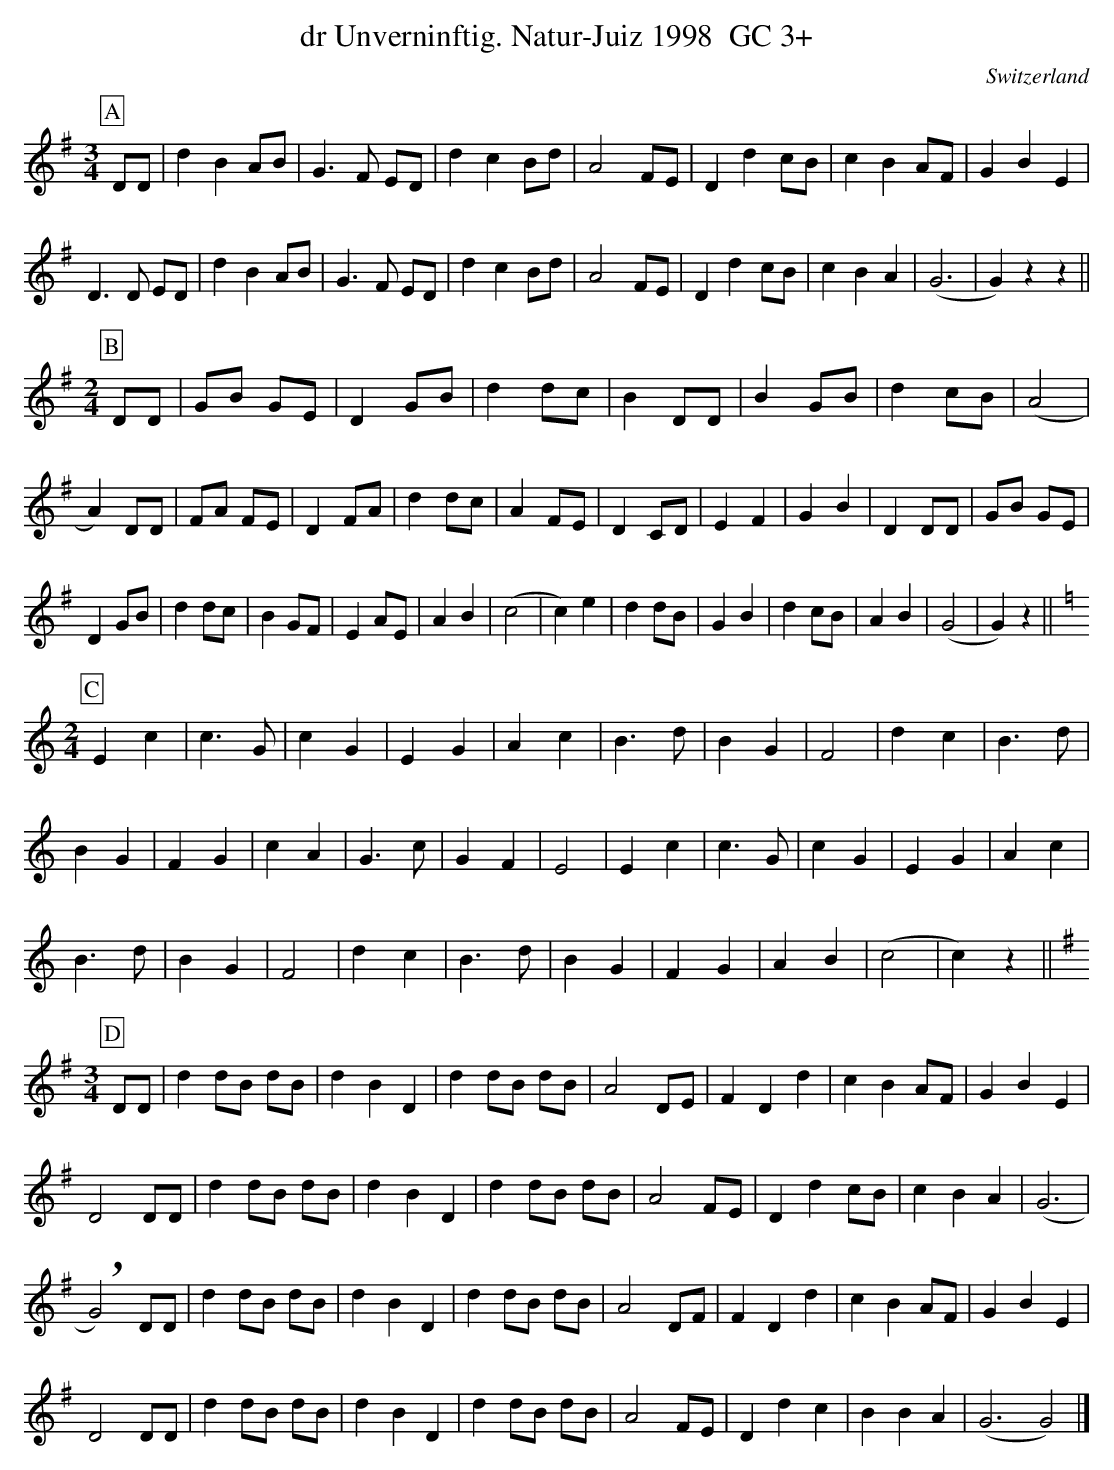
X:1
T:dr Unverninftig. Natur-Juiz 1998  GC 3+
M:3/4
L:1/4
O:Switzerland
K:G major
[P:A] D/2D/2 |dB A/2B/2 | G>F E/2D/2 | dcB/2d/2 | A2F/2E/2 | Ddc/2B/2 | cBA/2F/2 | GBE |
D>D E/2D/2 | dBA/2B/2 | G>F E/2D/2 | dcB/2d/2 | A2F/2E/2 | Ddc/2B/2 | cBA | (G3 | G)zz ||
L:1/8
M:2/4
[P:B] DD| GB GE | D2GB | d2dc | B2DD | B2GB | d2cB | (A4 |
A2)DD | FA FE | D2FA | d2dc | A2FE | D2CD | E2F2 | G2B2 | D2DD | GB GE |
D2GB | d2dc | B2GF | E2AE | A2B2 | (c4 | c2)e2 | d2dB | G2B2 | d2cB | A2B2 | (G4 | G2)z2 ||
K:C
L:1/4
M:2/4
[P:C] Ec | c>G | cG | EG | Ac | B>d | BG | F2 | dc | B>d |
BG | FG | cA | G>c | GF | E2 | Ec | c>G | cG | EG | Ac |
B>d | BG | F2 | dc | B>d | BG | FG | AB | (c2 | c)z ||
K:G
M:3/4
[P:D] D/2D/2 | dd/2B/2 d/2B/2 | dBD | dd/2B/2 d/2B/2 | A2D/2E/2 | FDd | cBA/2F/2 | GBE |
D2D/2D/2 | dd/2B/2 d/2B/2 | dBD | dd/2B/2 d/2B/2 | A2F/2E/2 | Ddc/2B/2 | cBA | (G3 |
!breath!G2)D/2D/2 | dd/2B/2 d/2B/2 | dBD | dd/2B/2 d/2B/2 | A2D/2F/2 | FDd | cBA/2F/2 | GBE |
D2D/2D/2 | dd/2B/2 d/2B/2 | dBD | dd/2B/2 d/2B/2 | A2F/2E/2 | Ddc | BB A | (G3 G2) |]
W:
